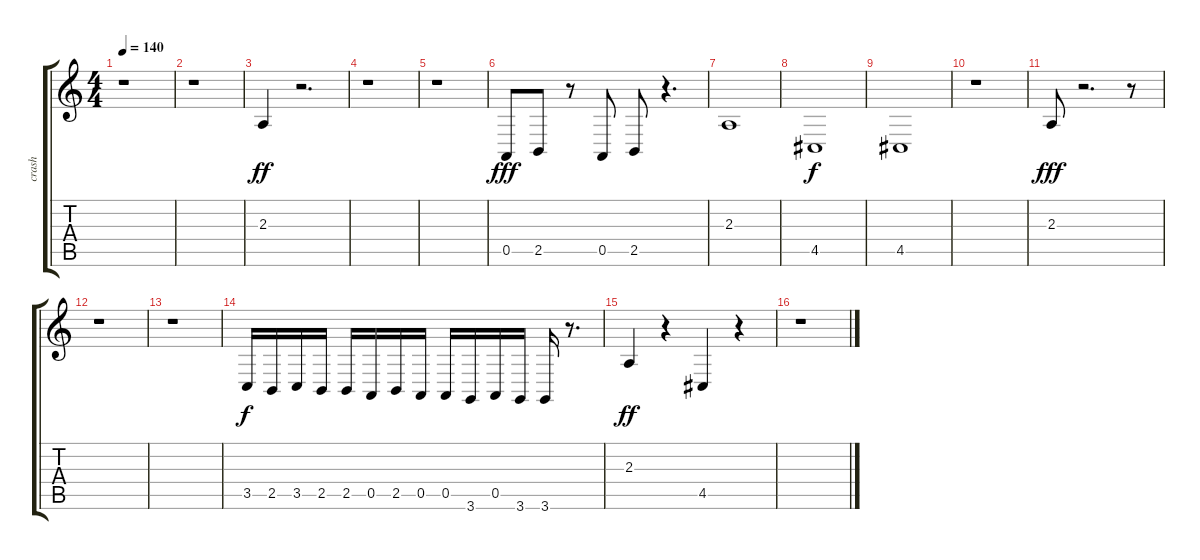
\track ("crash" "crash") {instrument acousticgrandpiano}
\staff {score tabs}
\tuning (E4 B3 G3 D3 A2 E2) {hide}
\ts (4 4)
\tempo 140
\clef g2
\ks c
r.1{dy ff} |
r.1 |
2.3.4 r.2{d} |
r.1 |
r.1 |
0.5.8{dy fff} 2.5.8 r.8 0.5.8 2.5.8 r.4{d} |
2.3.1 |
4.5.1{dy f} |
4.5.1 |
r.1 |
2.3.8{dy fff} r.2{d} r.8 |
r.1 |
r.1 |
3.5.16{dy f} 2.5.16 3.5.16 2.5.16 2.5.16 0.5.16 2.5.16 0.5.16 0.5.16 3.6.16 0.5.16 3.6.16 3.6.16 r.8{d} |
2.3.4{dy ff} r.4 4.5.4 r.4 |
r.1
